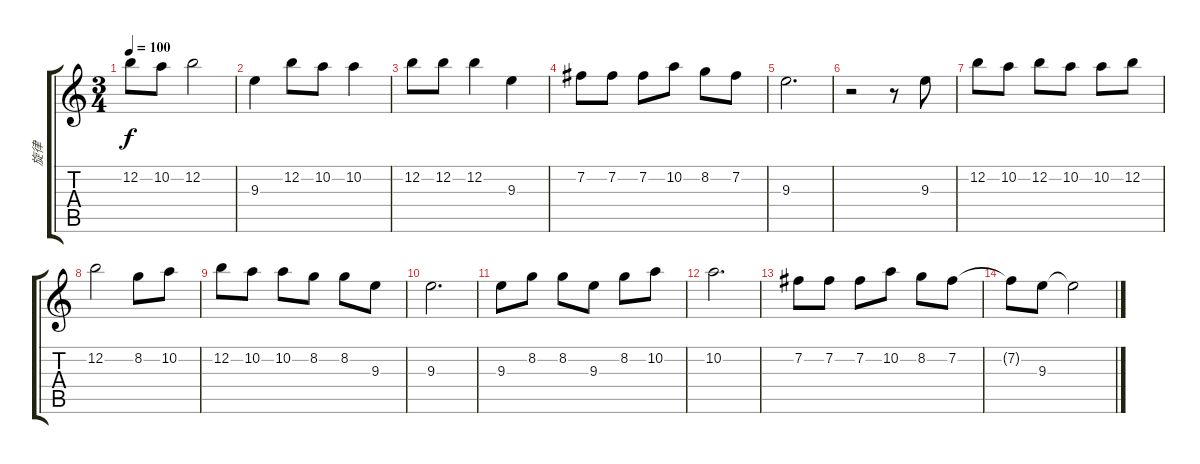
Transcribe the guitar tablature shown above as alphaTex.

\track ("旋律" "旋律") {instrument acousticguitarsteel}
\staff {score tabs}
\tuning (E4 B3 G3 D3 A2 E2) {hide}
\ts (3 4)
\tempo 100
\clef g2
\ks c
12.2.8{dy f} 10.2.8 12.2.2 |
9.3.4 12.2.8 10.2.8 10.2.4 |
12.2.8 12.2.8 12.2.4 9.3.4 |
7.2.8 7.2.8 7.2.8 10.2.8 8.2.8 7.2.8 |
9.3.2{d} |
r.2 r.8 9.3.8 |
12.2.8 10.2.8 12.2.8 10.2.8 10.2.8 12.2.8 |
12.2.2 8.2.8 10.2.8 |
12.2.8 10.2.8 10.2.8 8.2.8 8.2.8 9.3.8 |
9.3.2{d} |
9.3.8 8.2.8 8.2.8 9.3.8 8.2.8 10.2.8 |
10.2.2{d} |
7.2.8 7.2.8 7.2.8 10.2.8 8.2.8 7.2.8 |
7.2{t}.8 9.3.8 9.3{t}.2
